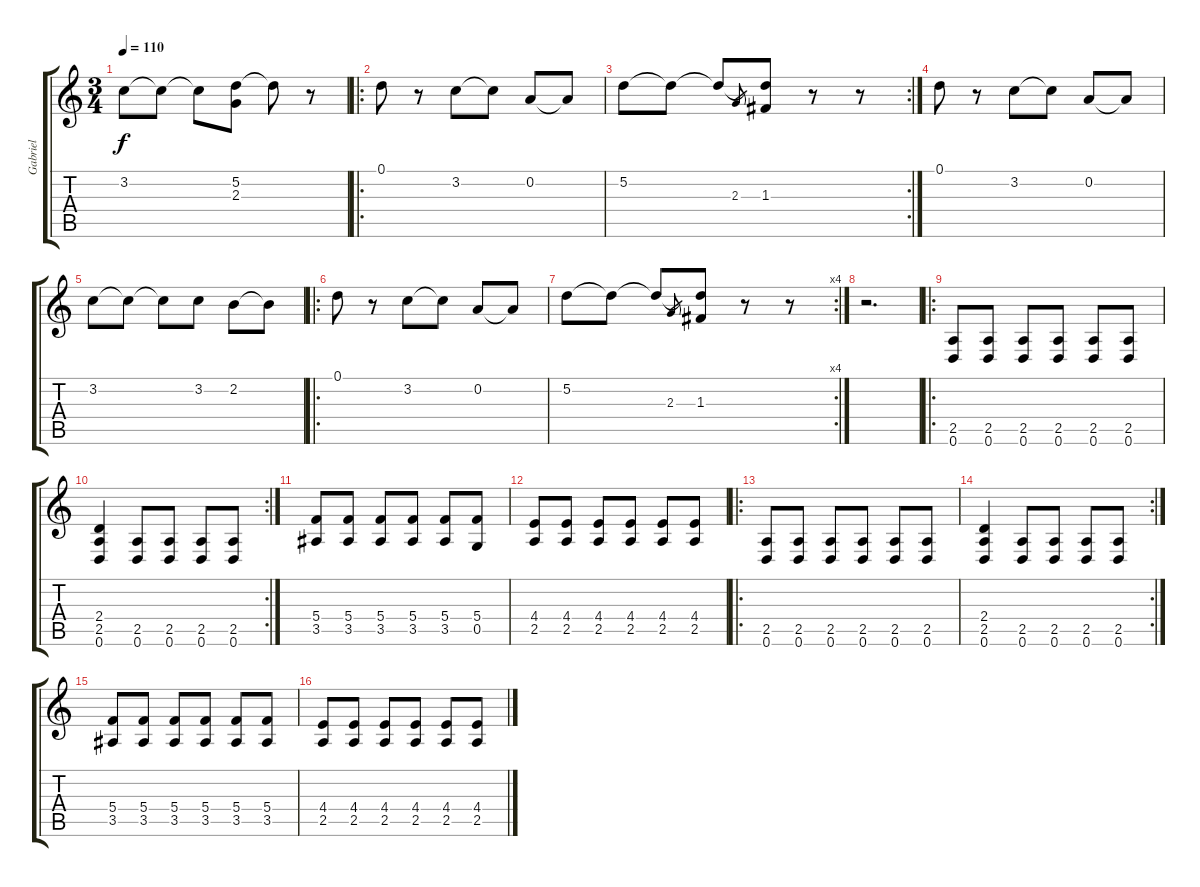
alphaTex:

\track ("Gabriel" "Gabriel") {instrument electricguitarmuted}
\staff {score tabs}
\tuning (D4 A3 F3 C3 G2 D2) {hide}
\ts (3 4)
\tempo 110
\clef g2
\ks c
3.2.8{dy f} 3.2{t}.8 3.2{t}.8 (5.2 2.3).8 5.2{t}.8 r.8 |
\ro
0.1.8 r.8 3.2.8 3.2{t}.8 0.2.8 0.2{t}.8 |
\rc 2
5.2.8 5.2{t}.8 5.2{t}.8 2.3.8{gr} (5.2{t} 1.3).8 r.8 r.8 |
0.1.8 r.8 3.2.8 3.2{t}.8 0.2.8 0.2{t}.8 |
3.2.8 3.2{t}.8 3.2{t}.8 3.2.8 2.2.8 2.2{t}.8 |
\ro
0.1.8 r.8 3.2.8 3.2{t}.8 0.2.8 0.2{t}.8 |
\rc 4
5.2.8 5.2{t}.8 5.2{t}.8 2.3.8{gr} (5.2{t} 1.3).8 r.8 r.8 |
r.2{d volume 13 instrument overdrivenguitar} |
\ro
(2.5 0.6).8 (2.5 0.6).8 (2.5 0.6).8 (2.5 0.6).8 (2.5 0.6).8 (2.5 0.6).8 |
\rc 2
(2.4 2.5 0.6).4 (2.5 0.6).8 (2.5 0.6).8 (2.5 0.6).8 (2.5 0.6).8 |
(5.4 3.5).8 (5.4 3.5).8 (5.4 3.5).8 (5.4 3.5).8 (5.4 3.5).8 (5.4 0.5).8 |
(4.4 2.5).8 (4.4 2.5).8 (4.4 2.5).8 (4.4 2.5).8 (4.4 2.5).8 (4.4 2.5).8 |
\ro
(2.5 0.6).8 (2.5 0.6).8 (2.5 0.6).8 (2.5 0.6).8 (2.5 0.6).8 (2.5 0.6).8 |
\rc 2
(2.4 2.5 0.6).4 (2.5 0.6).8 (2.5 0.6).8 (2.5 0.6).8 (2.5 0.6).8 |
(5.4 3.5).8 (5.4 3.5).8 (5.4 3.5).8 (5.4 3.5).8 (5.4 3.5).8 (5.4 3.5).8 |
(4.4 2.5).8 (4.4 2.5).8 (4.4 2.5).8 (4.4 2.5).8 (4.4 2.5).8 (4.4 2.5).8
